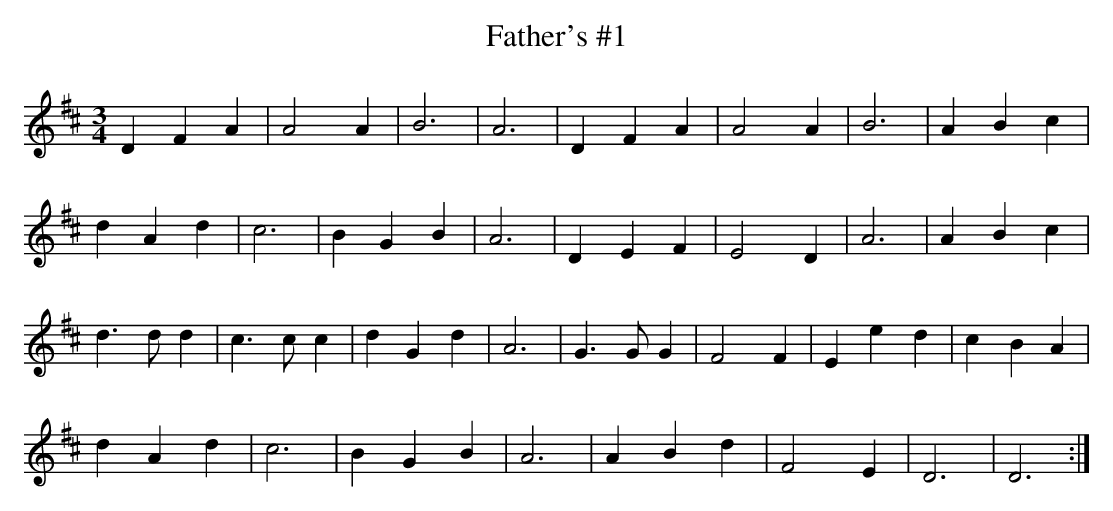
X:1
T:Father's #1
M:3/4
L:1/4
K:D
D F A |A2 A|B3|A3|D F A|A2 A|B3|A B c|
d A d|c3|B G B|A3|D E F|E2 D|A3|A B c|
d3/2 d/2 d|c3/2 c/2 c|d G d|A3|G3/2 G/2 G|F2 F|E e d|c B A|
d A d|c3|B G B|A3|A B d|F2 E|D3|D3:|
